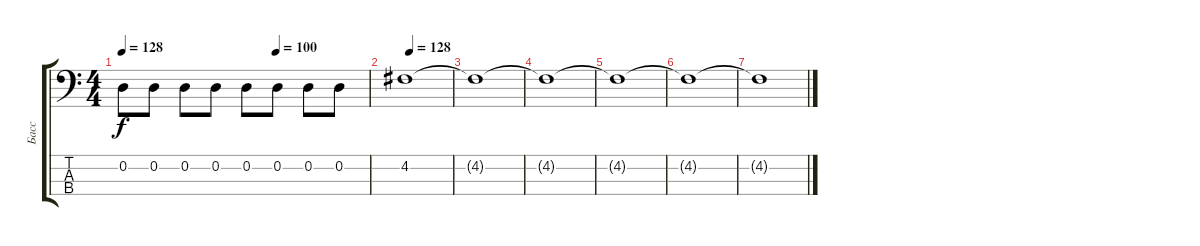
\track ("Басс" "Басс") {instrument electricbassfinger}
\staff {score tabs}
\tuning (G2 D2 A1 D1) {hide}
\ts (4 4)
\tempo 128
\tempo (100 0.625)
\clef f4
\ks c
0.2.8{dy f} 0.2.8 0.2.8 0.2.8 0.2.8 0.2.8 0.2.8 0.2.8 |
\tempo (128 0.125)
4.2.1 |
4.2{t}.1 |
4.2{t}.1 |
4.2{t}.1{volume 0} |
4.2{t}.1 |
4.2{t}.1
